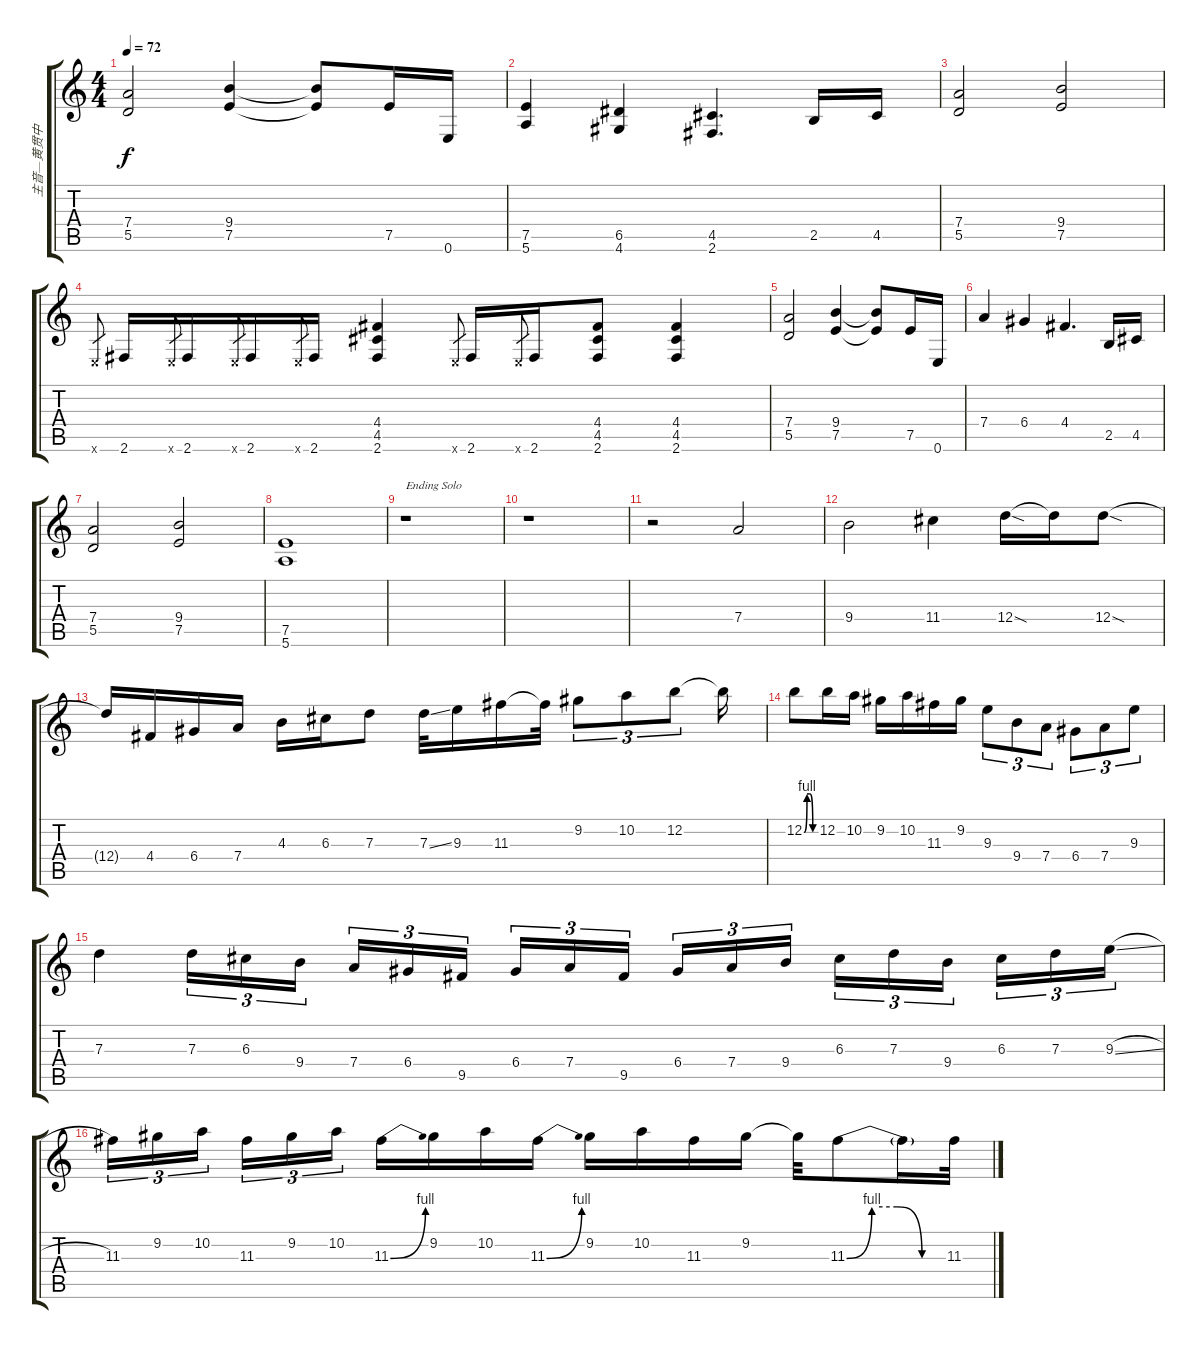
\track ("主音—黄贯中" "主音—黄贯中") {instrument overdrivenguitar}
\staff {score tabs}
\tuning (E4 B3 G3 D3 A2 E2) {hide}
\ts (4 4)
\tempo 72
\clef g2
\ks c
(7.4 5.5).2{dy f} (9.4 7.5).4 (9.4{t} 7.5{t}).8 7.5.16 0.6.16 |
(7.5 5.6).4 (6.5 4.6).4 (4.5 2.6).4{d} 2.5.16 4.5.16 |
(7.4 5.5).2 (9.4 7.5).2 |
0.6{x}.8{gr} 2.6.16 0.6{x}.8{gr} 2.6.16 0.6{x}.8{gr} 2.6.16 0.6{x}.8{gr} 2.6.16 (4.4 4.5 2.6).4 0.6{x}.8{gr} 2.6.16 0.6{x}.8{gr} 2.6.16 (4.4 4.5 2.6).8 (4.4 4.5 2.6).4 |
(7.4 5.5).2 (9.4 7.5).4 (9.4{t} 7.5{t}).8 7.5.16 0.6.16 |
7.4.4 6.4.4 4.4.4{d} 2.5.16 4.5.16 |
(7.4 5.5).2 (9.4 7.5).2 |
(7.5 5.6).1 |
r.1{txt "Ending Solo"} |
r.1 |
r.2 7.4.2 |
9.4.2 11.4.4 12.4{sod}.16 12.4{t}.16 12.4{sod}.8 |
12.4{t}.16{volume 16} 4.4.16 6.4.16 7.4.16 4.3.16 6.3.16 7.3.8 7.3{ss}.32 9.3.16 11.3.16 11.3{t}.32 9.2.8{tu (3 2)} 10.2.8{tu (3 2)} 12.2.8{tu (3 2)} 12.2{t}.16 |
12.2{be (custom 0 0 15 4 30 4 45 0 60 0)}.8 12.2.16 10.2.16 9.2.16 10.2.16 11.3.16 9.2.16 9.3.8{tu (3 2)} 9.4.8{tu (3 2)} 7.4.8{tu (3 2)} 6.4.8{tu (3 2)} 7.4.8{tu (3 2)} 9.3.8{tu (3 2)} |
7.3.4 7.3.16{tu (3 2)} 6.3.16{tu (3 2)} 9.4.16{tu (3 2) beam splitsecondary} 7.4.16{tu (3 2)} 6.4.16{tu (3 2)} 9.5.16{tu (3 2)} 6.4.16{tu (3 2)} 7.4.16{tu (3 2)} 9.5.16{tu (3 2) beam splitsecondary} 6.4.16{tu (3 2)} 7.4.16{tu (3 2)} 9.4.16{tu (3 2)} 6.3.16{tu (3 2)} 7.3.16{tu (3 2)} 9.4.16{tu (3 2) beam splitsecondary} 6.3.16{tu (3 2)} 7.3.16{tu (3 2)} 9.3{sl}.16{tu (3 2)} |
11.3.16{tu (3 2)} 9.2.16{tu (3 2)} 10.2.16{tu (3 2) beam splitsecondary} 11.3.16{tu (3 2)} 9.2.16{tu (3 2)} 10.2.16{tu (3 2)} 11.3{be (bend 0 0 60 4)}.16 9.2.16 10.2.16 11.3{be (bend 0 0 60 4)}.16 9.2.16 10.2.16 11.3.16 9.2.16 9.2{t}.32 11.3{be (custom 0 0 15 4 30 4 45 0 60 0)}.8 11.3{t}.16 11.3.32
